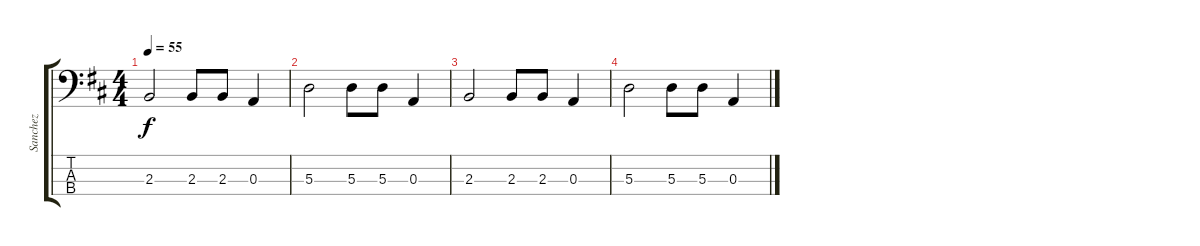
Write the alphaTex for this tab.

\track ("Sanchez" "Sanchez") {instrument electricbassfinger}
\staff {score tabs}
\tuning (G2 D2 A1 E1) {hide}
\ts (4 4)
\tempo 55
\clef f4
\ks d
2.3.2{dy f volume 0} 2.3.8 2.3.8 0.3.4 |
5.3.2 5.3.8 5.3.8 0.3.4 |
2.3.2 2.3.8 2.3.8 0.3.4 |
5.3.2 5.3.8 5.3.8 0.3.4
